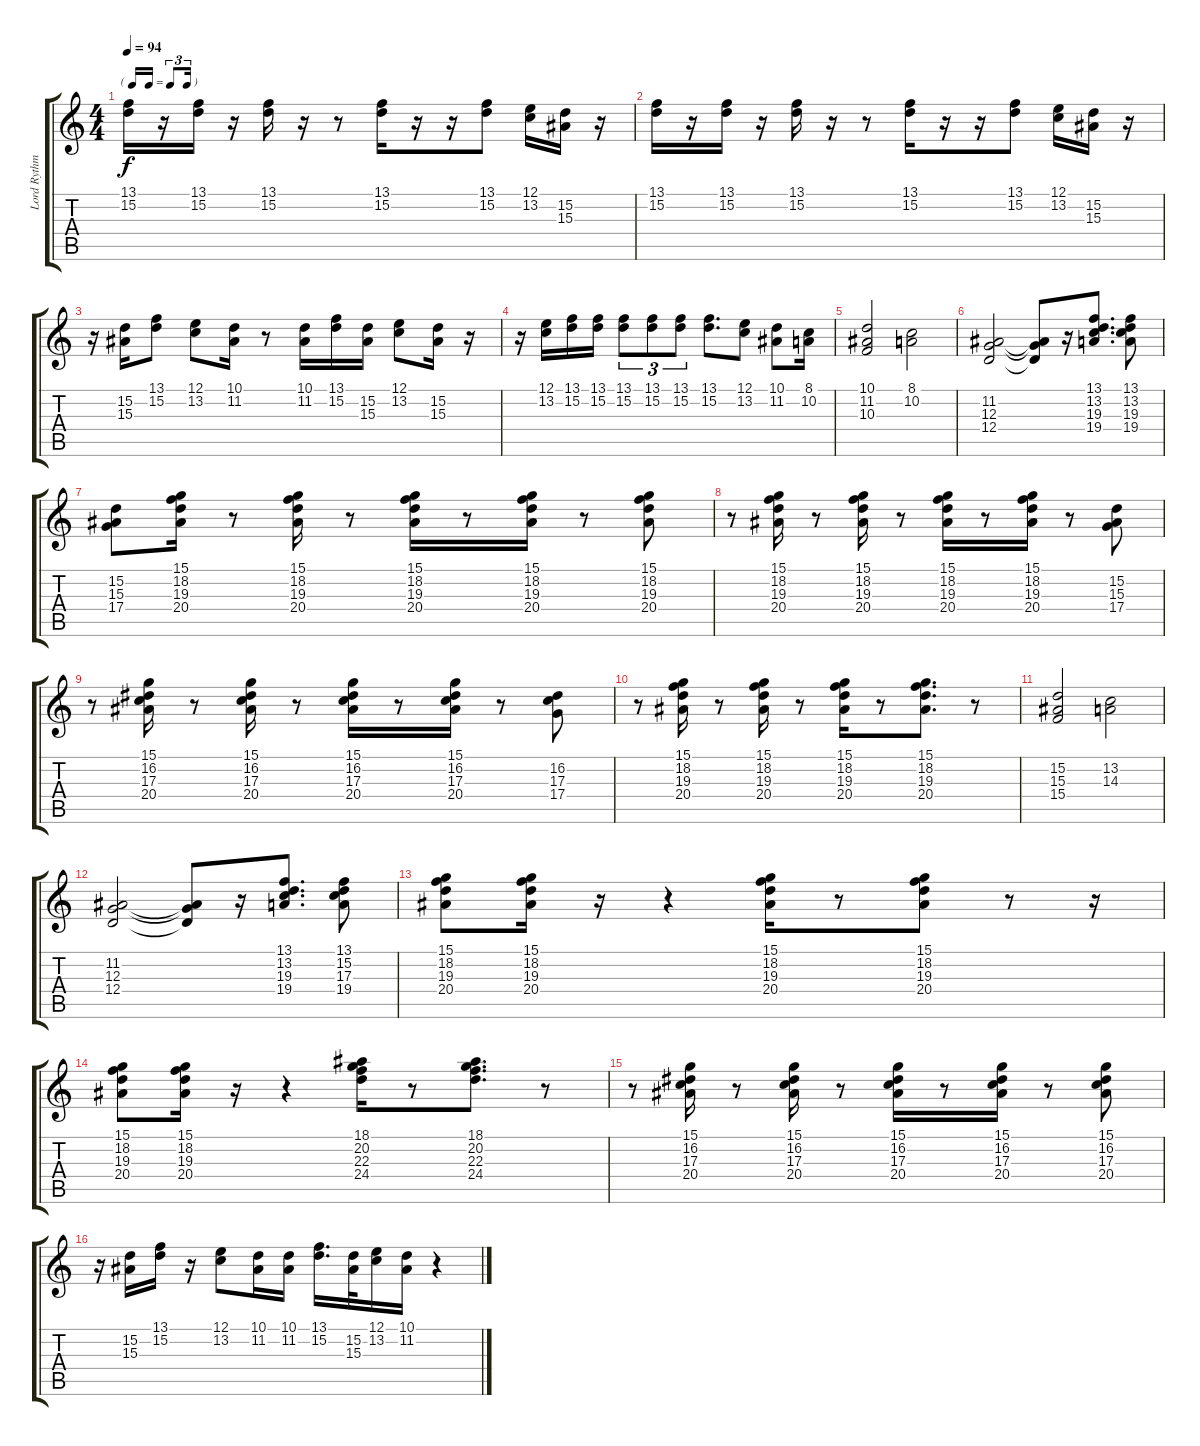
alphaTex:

\track ("Lord Rythm" "Lord Rythm") {instrument rockorgan}
\staff {score tabs}
\tuning (E4 B3 G3 D3 A2 E2) {hide}
\ts (4 4)
\tf triplet16th
\tempo 94
\clef g2
\ks c
(13.1 15.2).16{dy f} r.16 (13.1 15.2).16 r.16 (13.1 15.2).16 r.16 r.8 (13.1 15.2).16 r.16 r.16 (13.1 15.2).8 (12.1 13.2).16 (15.2 15.3).16 r.16 |
(13.1 15.2).16 r.16 (13.1 15.2).16 r.16 (13.1 15.2).16 r.16 r.8 (13.1 15.2).16 r.16 r.16 (13.1 15.2).8 (12.1 13.2).16 (15.2 15.3).16 r.16 |
r.16 (15.2 15.3).16 (13.1 15.2).8 (12.1 13.2).8 (10.1 11.2).16 r.8 (10.1 11.2).16 (13.1 15.2).16 (15.2 15.3).16 (12.1 13.2).8 (15.2 15.3).16 r.16 |
r.16 (12.1 13.2).16 (13.1 15.2).16 (13.1 15.2).16 (13.1 15.2).8{tu (3 2)} (13.1 15.2).8{tu (3 2)} (13.1 15.2).8{tu (3 2)} (13.1 15.2).8{d} (12.1 13.2).8 (10.1 11.2).8 (8.1 10.2).16 |
(10.1 11.2 10.3).2 (8.1 10.2).2 |
(11.2 12.3 12.4).2 (11.2{t} 12.3{t} 12.4{t}).8 r.16 (13.1 13.2 19.3 19.4).8{d} (13.1 13.2 19.3 19.4).8 |
(15.2 15.3 17.4).8 (15.1 18.2 19.3 20.4).16 r.8 (15.1 18.2 19.3 20.4).16 r.8 (15.1 18.2 19.3 20.4).16 r.8 (15.1 18.2 19.3 20.4).16 r.8 (15.1 18.2 19.3 20.4).8 |
r.8 (15.1 18.2 19.3 20.4).16 r.8 (15.1 18.2 19.3 20.4).16 r.8 (15.1 18.2 19.3 20.4).16 r.8 (15.1 18.2 19.3 20.4).16 r.8 (15.2 15.3 17.4).8 |
r.8 (15.1 16.2 17.3 20.4).16 r.8 (15.1 16.2 17.3 20.4).16 r.8 (15.1 16.2 17.3 20.4).16 r.8 (15.1 16.2 17.3 20.4).16 r.8 (16.2 17.3 17.4).8 |
r.8 (15.1 18.2 19.3 20.4).16 r.8 (15.1 18.2 19.3 20.4).16 r.8 (15.1 18.2 19.3 20.4).16 r.8 (15.1 18.2 19.3 20.4).8{d} r.8 |
(15.2 15.3 15.4).2 (13.2 14.3).2 |
(11.2 12.3 12.4).2 (11.2{t} 12.3{t} 12.4{t}).8 r.16 (13.1 13.2 19.3 19.4).8{d} (13.1 15.2 17.3 19.4).8 |
(15.1 18.2 19.3 20.4).8 (15.1 18.2 19.3 20.4).16 r.16 r.4 (15.1 18.2 19.3 20.4).16 r.8 (15.1 18.2 19.3 20.4).8 r.8 r.16 |
(15.1 18.2 19.3 20.4).8 (15.1 18.2 19.3 20.4).16 r.16 r.4 (18.1 20.2 22.3 24.4).16 r.8 (18.1 20.2 22.3 24.4).8{d} r.8 |
r.8 (15.1 16.2 17.3 20.4).16 r.8 (15.1 16.2 17.3 20.4).16 r.8 (15.1 16.2 17.3 20.4).16 r.8 (15.1 16.2 17.3 20.4).16 r.8 (15.1 16.2 17.3 20.4).8 |
r.16 (15.2 15.3).16 (13.1 15.2).16 r.16 (12.1 13.2).8 (10.1 11.2).16 (10.1 11.2).16 (13.1 15.2).16{d} (15.2 15.3).32 (12.1 13.2).16 (10.1 11.2).16 r.4
